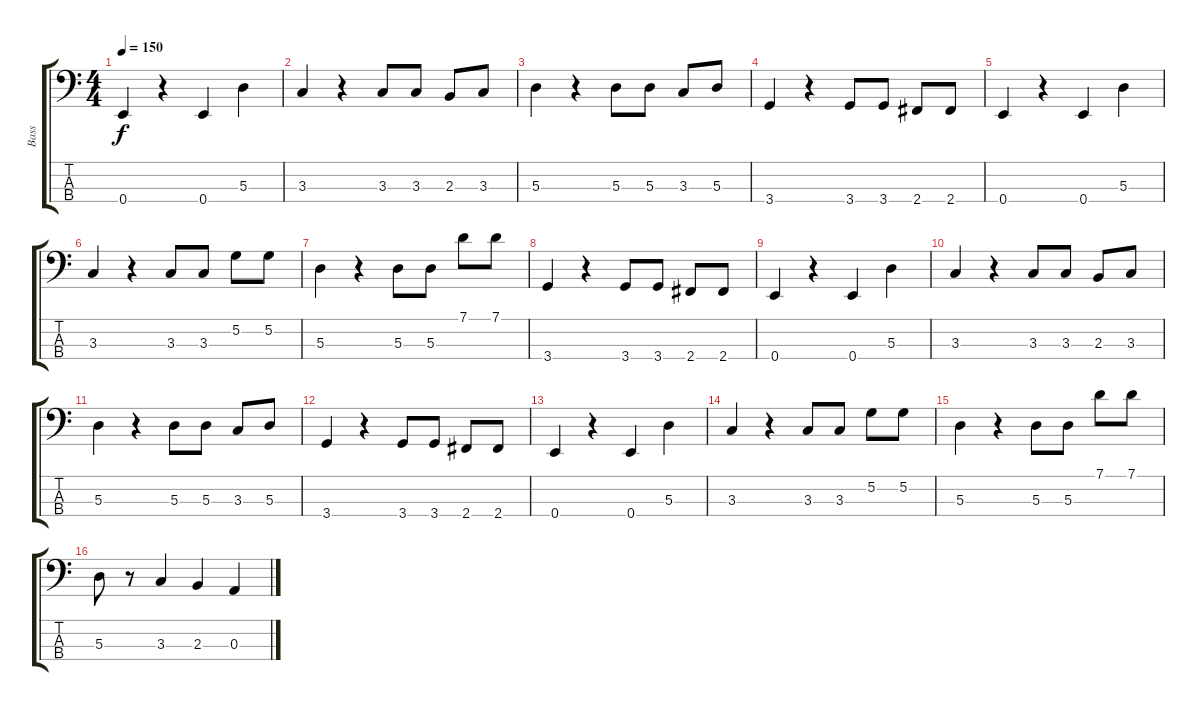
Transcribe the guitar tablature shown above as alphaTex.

\track ("Bass" "Bass") {instrument electricbassfinger}
\staff {score tabs}
\tuning (G2 D2 A1 E1) {hide}
\ts (4 4)
\tempo 150
\clef f4
\ks c
0.4.4{dy f} r.4 0.4.4 5.3.4 |
3.3.4 r.4 3.3.8 3.3.8 2.3.8 3.3.8 |
5.3.4 r.4 5.3.8 5.3.8 3.3.8 5.3.8 |
3.4.4 r.4 3.4.8 3.4.8 2.4.8 2.4.8 |
0.4.4 r.4 0.4.4 5.3.4 |
3.3.4 r.4 3.3.8 3.3.8 5.2.8 5.2.8 |
5.3.4 r.4 5.3.8 5.3.8 7.1.8 7.1.8 |
3.4.4 r.4 3.4.8 3.4.8 2.4.8 2.4.8 |
0.4.4 r.4 0.4.4 5.3.4 |
3.3.4 r.4 3.3.8 3.3.8 2.3.8 3.3.8 |
5.3.4 r.4 5.3.8 5.3.8 3.3.8 5.3.8 |
3.4.4 r.4 3.4.8 3.4.8 2.4.8 2.4.8 |
0.4.4 r.4 0.4.4 5.3.4 |
3.3.4 r.4 3.3.8 3.3.8 5.2.8 5.2.8 |
5.3.4 r.4 5.3.8 5.3.8 7.1.8 7.1.8 |
5.3.8 r.8 3.3.4 2.3.4 0.3.4
